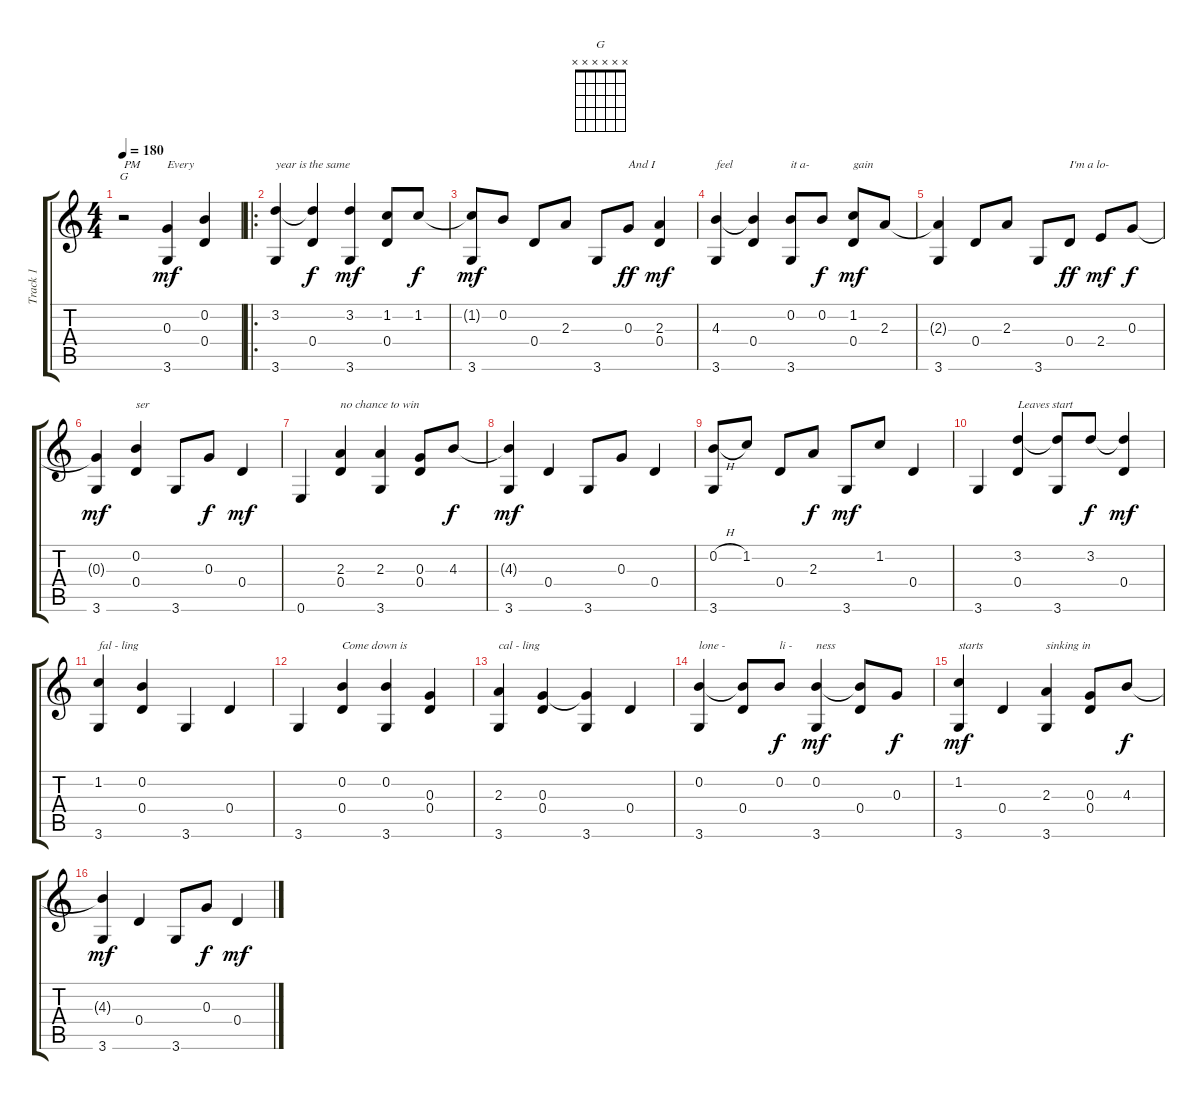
\track ("Track 1" "Track 1") {instrument acousticguitarsteel}
\staff {score tabs}
\tuning (E4 B3 G3 D3 A2 E2) {hide}
\chord ("G" x x x x x x)
\ts (4 4)
\tempo 180
\clef g2
\ks c
r.2{ch "G" txt "PM" dy mf instrument acousticguitarsteel} (0.3 3.6).4{txt "Every"} (0.2 0.4).4 |
\ro
(3.2 3.6).4{txt "year is the same"} (3.2{t} 0.4).4{dy f} (3.2 3.6).4{dy mf} (1.2 0.4).8 1.2.8{dy f} |
(1.2{t} 3.6).8{dy mf} 0.2.8 0.4.8 2.3.8 3.6.8 0.3.8{txt "And I" dy ff} (2.3 0.4).4{dy mf} |
(4.3 3.6).4{txt "feel"} (4.3{t} 0.4).4 (0.2 3.6).8{txt "it a-"} 0.2.8{dy f} (1.2 0.4).8{txt "gain" dy mf} 2.3.8 |
(2.3{t} 3.6).4 0.4.8 2.3.8 3.6.8 0.4.8{txt "I'm a lo-" dy ff} 2.4.8{dy mf} 0.3.8{dy f} |
(0.3{t} 3.6).4{dy mf} (0.2 0.4).4{txt "ser"} 3.6.8 0.3.8{dy f} 0.4.4{dy mf} |
0.6.4 (2.3 0.4).4{txt "no chance to win"} (2.3 3.6).4 (0.3 0.4).8 4.3.8{dy f} |
(4.3{t} 3.6).4{dy mf} 0.4.4 3.6.8 0.3.8 0.4.4 |
(0.2{h} 3.6).8 1.2.8 0.4.8 2.3.8{dy f} 3.6.8{dy mf} 1.2.8 0.4.4 |
3.6.4 (3.2 0.4).4{txt "Leaves start"} (3.2{t} 3.6).8 3.2.8{dy f} (3.2{t} 0.4).4{dy mf} |
(1.2 3.6).4{txt "fal - ling"} (0.2 0.4).4 3.6.4 0.4.4 |
3.6.4 (0.2 0.4).4{txt "Come down is"} (0.2 3.6).4 (0.3 0.4).4 |
(2.3 3.6).4{txt "cal - ling"} (0.3 0.4).4 (0.3{t} 3.6).4 0.4.4 |
(0.2 3.6).4{txt "lone -"} (0.2{t} 0.4).8 0.2.8{txt "li -" dy f} (0.2 3.6).4{txt "ness" dy mf} (0.2{t} 0.4).8 0.3.8{dy f} |
(1.2 3.6).4{txt "starts" dy mf} 0.4.4 (2.3 3.6).4{txt "sinking in"} (0.3 0.4).8 4.3.8{dy f} |
(4.3{t} 3.6).4{dy mf} 0.4.4 3.6.8 0.3.8{dy f} 0.4.4{dy mf}
